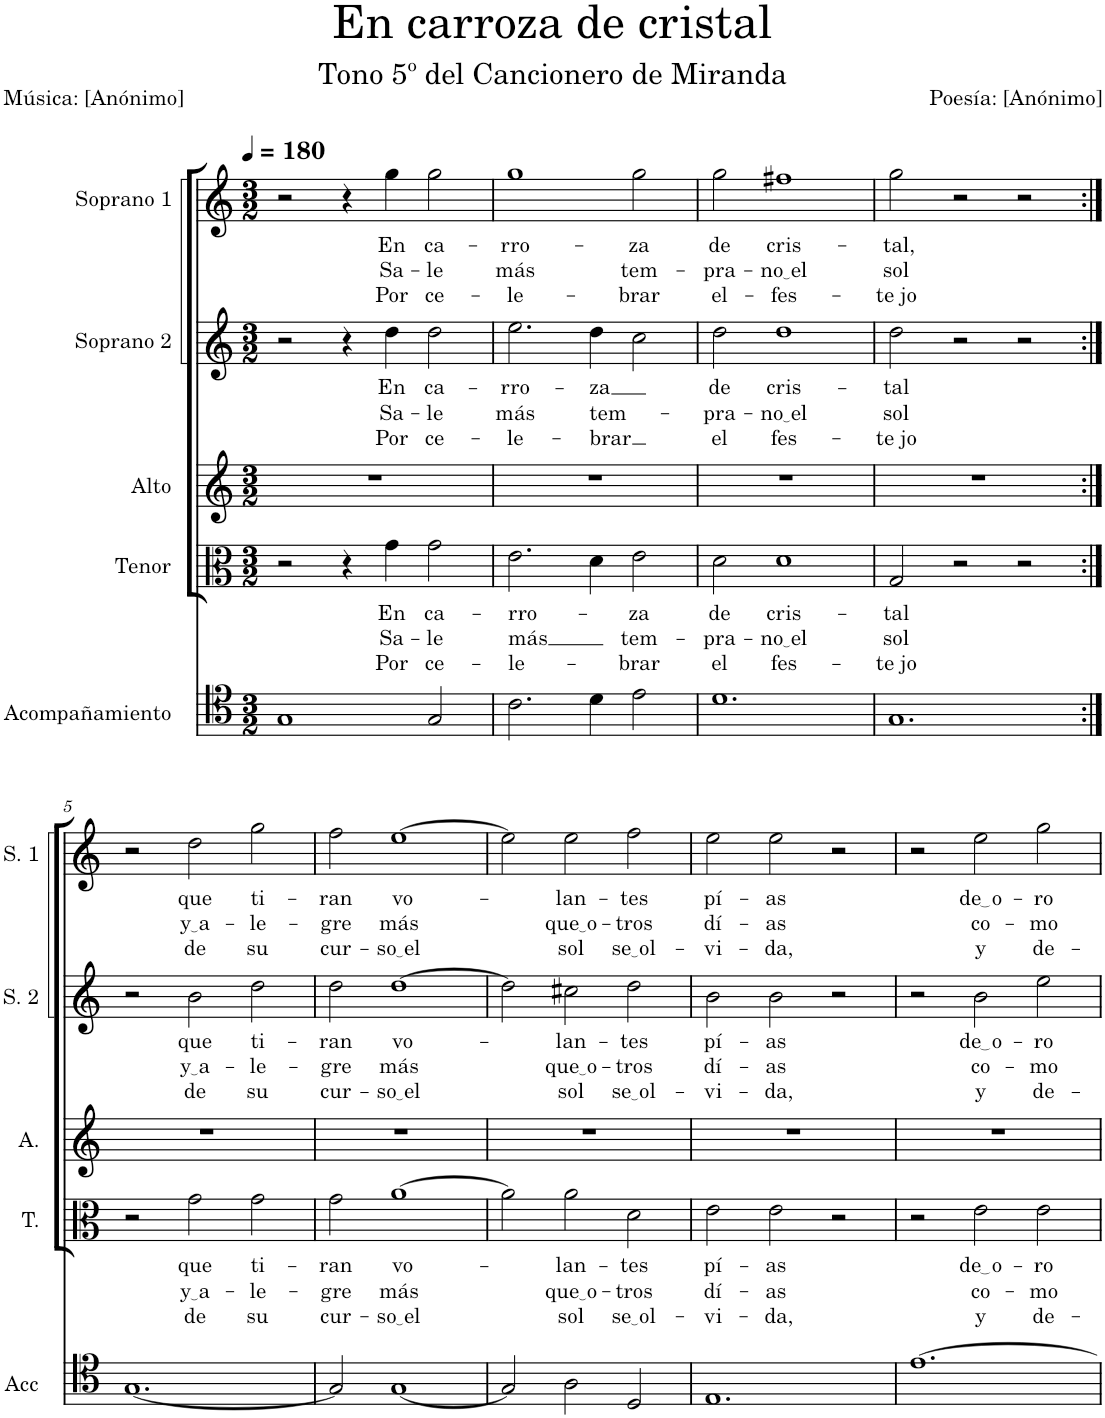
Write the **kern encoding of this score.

**kern	**kern	**text	**text	**text	**kern	**kern	**text	**text	**text	**kern	**text	**text	**text
*part5	*part4	*part4	*part4	*part4	*part3	*part2	*part2	*part2	*part2	*part1	*part1	*part1	*part1
*staff5	*staff4	*staff4	*staff4	*staff4	*staff3	*staff2	*staff2	*staff2	*staff2	*staff1	*staff1	*staff1	*staff1
*I"Acompañamiento	*I"Tenor	*	*	*	*I"Alto	*I"Soprano 2	*	*	*	*I"Soprano 1	*	*	*
*	*I'T.	*	*	*	*I'A.	*I'S. 2	*	*	*	*I'S. 1	*	*	*
*clefC4	*clefC3	*	*	*	*clefG2	*clefG2	*	*	*	*clefG2	*	*	*
*k[]	*k[]	*	*	*	*k[]	*k[]	*	*	*	*k[]	*	*	*
*M3/2	*M3/2	*	*	*	*M3/2	*M3/2	*	*	*	*M3/2	*	*	*
*MM180	*MM180	*	*	*	*MM180	*MM180	*	*	*	*MM180	*	*	*
=1	=1	=1	=1	=1	=1	=1	=1	=1	=1	=1	=1	=1	=1
1G	2r	.	.	.	1.r	2r	.	.	.	2r	.	.	.
.	4r	.	.	.	.	4r	.	.	.	4r	.	.	.
!	!	!LO:LY:b	!LO:LY:b	!LO:LY:b	!	!	!LO:LY:b	!LO:LY:b	!LO:LY:b	!	!LO:LY:b	!LO:LY:b	!LO:LY:b
.	4g\	En	Sa-	Por	.	4dd\	En	Sa-	Por	4gg\	En	Sa-	Por
!	!	!LO:LY:b	!LO:LY:b	!LO:LY:b	!	!	!LO:LY:b	!LO:LY:b	!LO:LY:b	!	!LO:LY:b	!LO:LY:b	!LO:LY:b
2G/	2g\	ca-	-le	ce-	.	2dd\	ca-	-le	ce-	2gg\	ca-	-le	ce-
=2	=2	=2	=2	=2	=2	=2	=2	=2	=2	=2	=2	=2	=2
!	!	!LO:LY:b	!LO:LY:b	!LO:LY:b	!	!	!LO:LY:b	!LO:LY:b	!LO:LY:b	!	!LO:LY:b	!LO:LY:b	!LO:LY:b
2.c\	2.e\	-rro-	más	-le-	1.r	2.ee\	-rro-	más	-le-	1gg	-rro-	más	-le-
!	!	!	!	!	!	!	!LO:LY:b	!LO:LY:b	!LO:LY:b	!	!	!	!
4d\	4d\	.	.	.	.	4dd\	-za	tem-	-brar	.	.	.	.
!	!	!LO:LY:b	!LO:LY:b	!LO:LY:b	!	!	!	!	!	!	!LO:LY:b	!LO:LY:b	!LO:LY:b
2e\	2e\	-za	tem-	-brar	.	2cc\	.	.	.	2gg\	-za	tem-	-brar
=3	=3	=3	=3	=3	=3	=3	=3	=3	=3	=3	=3	=3	=3
!	!	!LO:LY:b	!LO:LY:b	!LO:LY:b	!	!	!LO:LY:b	!LO:LY:b	!LO:LY:b	!	!LO:LY:b	!LO:LY:b	!LO:LY:b
1.d	2d\	de	-pra-	el	1.r	2dd\	de	-pra-	el	2gg\	de	-pra-	el-
!	!	!LO:LY:b	!LO:LY:b	!LO:LY:b	!	!	!LO:LY:b	!LO:LY:b	!LO:LY:b	!	!LO:LY:b	!LO:LY:b	!LO:LY:b
.	1d	cris-	no el	fes-	.	1dd	cris-	no el	fes-	1ff#X	cris-	no el	-fes-
=4	=4	=4	=4	=4	=4	=4	=4	=4	=4	=4	=4	=4	=4
!	!	!LO:LY:b	!LO:LY:b	!LO:LY:b	!	!	!LO:LY:b	!LO:LY:b	!LO:LY:b	!	!LO:LY:b	!LO:LY:b	!LO:LY:b
1.G	2G/	-tal	sol	-te jo	1.r	2dd\	-tal	sol	-te jo	2gg\	-tal,	sol	-te jo
.	2r	.	.	.	.	2r	.	.	.	2r	.	.	.
.	2r	.	.	.	.	2r	.	.	.	2r	.	.	.
!!LO:LB:g=z
=5:|!	=5:|!	=5:|!	=5:|!	=5:|!	=5:|!	=5:|!	=5:|!	=5:|!	=5:|!	=5:|!	=5:|!	=5:|!	=5:|!
[1.G	2r	.	.	.	1.r	2r	.	.	.	2r	.	.	.
!	!	!LO:LY:b	!LO:LY:b	!LO:LY:b	!	!	!LO:LY:b	!LO:LY:b	!LO:LY:b	!	!LO:LY:b	!LO:LY:b	!LO:LY:b
.	2g\	que	y a	de	.	2b\	que	y a	de	2dd\	que	y a	de
!	!	!LO:LY:b	!LO:LY:b	!LO:LY:b	!	!	!LO:LY:b	!LO:LY:b	!LO:LY:b	!	!LO:LY:b	!LO:LY:b	!LO:LY:b
.	2g\	ti-	-le-	su	.	2dd\	ti-	-le-	su	2gg\	ti-	-le-	su
=6	=6	=6	=6	=6	=6	=6	=6	=6	=6	=6	=6	=6	=6
!	!	!LO:LY:b	!LO:LY:b	!LO:LY:b	!	!	!LO:LY:b	!LO:LY:b	!LO:LY:b	!	!LO:LY:b	!LO:LY:b	!LO:LY:b
2G/]	2g\	-ran	-gre	cur-	1.r	2dd\	-ran	-gre	cur-	2ff\	-ran	-gre	cur-
!	!	!LO:LY:b	!LO:LY:b	!LO:LY:b	!	!	!LO:LY:b	!LO:LY:b	!LO:LY:b	!	!LO:LY:b	!LO:LY:b	!LO:LY:b
[1G	[1a	vo-	más	so el	.	[1dd	vo-	más	so el	[1ee	vo-	más	so el
=7	=7	=7	=7	=7	=7	=7	=7	=7	=7	=7	=7	=7	=7
2G/]	2a\]	.	.	.	1.r	2dd\]	.	.	.	2ee\]	.	.	.
!	!	!LO:LY:b	!LO:LY:b	!LO:LY:b	!	!	!LO:LY:b	!LO:LY:b	!LO:LY:b	!	!LO:LY:b	!LO:LY:b	!LO:LY:b
2A\	2a\	-lan-	que o	sol	.	2cc#X\	-lan-	que o	sol	2ee\	-lan-	que o	sol
!	!	!LO:LY:b	!LO:LY:b	!LO:LY:b	!	!	!LO:LY:b	!LO:LY:b	!LO:LY:b	!	!LO:LY:b	!LO:LY:b	!LO:LY:b
2D/	2d\	-tes	-tros	se ol	.	2dd\	-tes	-tros	se ol	2ff\	-tes	-tros	se ol
=8	=8	=8	=8	=8	=8	=8	=8	=8	=8	=8	=8	=8	=8
!	!	!LO:LY:b	!LO:LY:b	!LO:LY:b	!	!	!LO:LY:b	!LO:LY:b	!LO:LY:b	!	!LO:LY:b	!LO:LY:b	!LO:LY:b
1.E	2e\	pí-	dí-	-vi-	1.r	2b\	pí-	dí-	-vi-	2ee\	pí-	dí-	-vi-
!	!	!LO:LY:b	!LO:LY:b	!LO:LY:b	!	!	!LO:LY:b	!LO:LY:b	!LO:LY:b	!	!LO:LY:b	!LO:LY:b	!LO:LY:b
.	2e\	-as	-as	-da,	.	2b\	-as	-as	-da,	2ee\	-as	-as	-da,
.	2r	.	.	.	.	2r	.	.	.	2r	.	.	.
=9	=9	=9	=9	=9	=9	=9	=9	=9	=9	=9	=9	=9	=9
[1.e	2r	.	.	.	1.r	2r	.	.	.	2r	.	.	.
!	!	!LO:LY:b	!LO:LY:b	!LO:LY:b	!	!	!LO:LY:b	!LO:LY:b	!LO:LY:b	!	!LO:LY:b	!LO:LY:b	!LO:LY:b
.	2e\	de o	co-	y	.	2b\	de o	co-	y	2ee\	de o	co-	y
!	!	!LO:LY:b	!LO:LY:b	!LO:LY:b	!	!	!LO:LY:b	!LO:LY:b	!LO:LY:b	!	!LO:LY:b	!LO:LY:b	!LO:LY:b
.	2e\	-ro	-mo	de-	.	2ee\	-ro	-mo	de-	2gg\	-ro	-mo	de-
=	=	=	=	=	=	=	=	=	=	=	=	=	=
*-	*-	*-	*-	*-	*-	*-	*-	*-	*-	*-	*-	*-	*-
